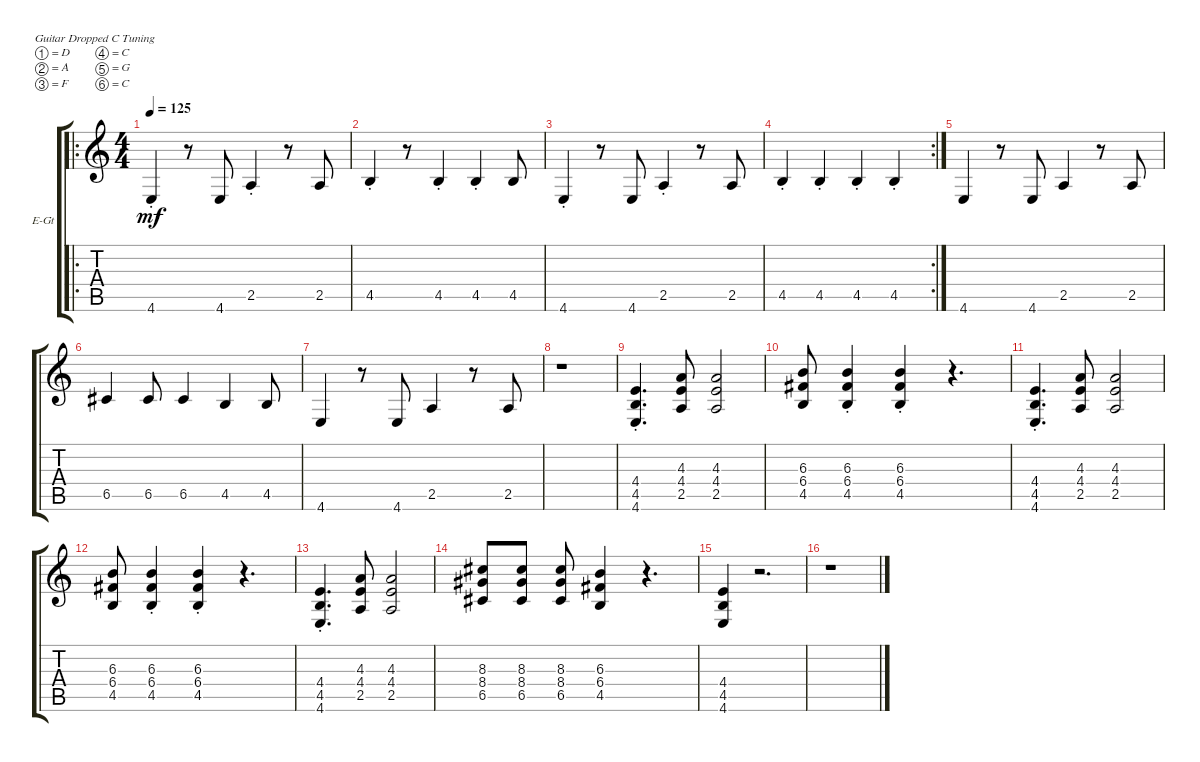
\defaultSystemsLayout 4
\bracketExtendMode groupsimilarinstruments
\firstSystemTrackNameOrientation horizontal
\otherSystemsTrackNameOrientation horizontal
\track ("Original Riff" "E-Gt") {instrument overdrivenguitar}
\staff {score tabs}
\tuning (D4 A3 F3 C3 G2 C2)
\ro
\ts (4 4)
\tempo 125
\clef g2
\ks c
4.6{st}.4{dy mf} r.8 4.6.8 2.5{st}.4 r.8 2.5.8 |
4.5{st}.4 r.8 4.5{st}.4 4.5{st}.4 4.5.8 |
4.6{st}.4 r.8 4.6.8 2.5{st}.4 r.8 2.5.8 |
\rc 2
4.5{st}.4 4.5{st}.4 4.5{st}.4 4.5{st}.4 |
4.6.4 r.8 4.6.8 2.5.4 r.8 2.5.8 |
6.5.4 6.5.8 6.5.4 4.5.4 4.5.8 |
4.6.4 r.8 4.6.8 2.5.4 r.8 2.5.8 |
r.1 |
(4.6{st} 4.5{st} 4.4{st}).4{d} (2.5 4.4 4.3).8 (2.5 4.4 4.3).2 |
(4.5 6.4 6.3).8 (4.5{st} 6.4{st} 6.3{st}).4 (4.5{st} 6.4{st} 6.3{st}).4 r.4{d} |
(4.6{st} 4.5{st} 4.4{st}).4{d} (2.5 4.4 4.3).8 (2.5 4.4 4.3).2 |
(4.5 6.4 6.3).8 (4.5{st} 6.4{st} 6.3{st}).4 (4.5{st} 6.4{st} 6.3{st}).4 r.4{d} |
(4.6{st} 4.5{st} 4.4{st}).4{d} (2.5 4.4 4.3).8 (2.5 4.4 4.3).2 |
(6.5 8.4 8.3).8 (6.5 8.4 8.3).8 (6.5 8.4 8.3).8 (4.5 6.4 6.3).4 r.4{d} |
(4.6 4.5 4.4).4 r.2{d} |
r.1
